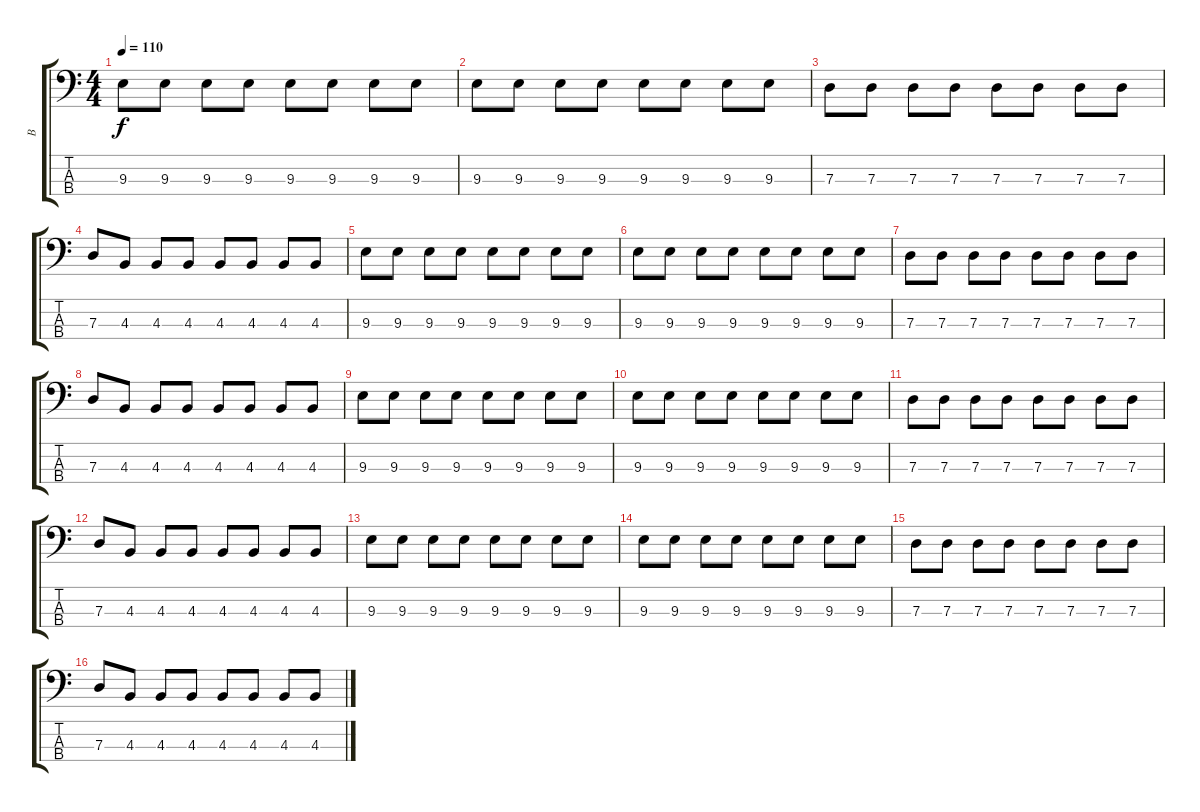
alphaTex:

\track ("B" "B") {instrument electricbassfinger}
\staff {score tabs}
\tuning (F2 C2 G1 D1) {hide}
\ts (4 4)
\tempo 110
\clef f4
\ks c
9.3.8{dy f} 9.3.8 9.3.8 9.3.8 9.3.8 9.3.8 9.3.8 9.3.8 |
9.3.8 9.3.8 9.3.8 9.3.8 9.3.8 9.3.8 9.3.8 9.3.8 |
7.3.8 7.3.8 7.3.8 7.3.8 7.3.8 7.3.8 7.3.8 7.3.8 |
7.3.8 4.3.8 4.3.8 4.3.8 4.3.8 4.3.8 4.3.8 4.3.8 |
9.3.8 9.3.8 9.3.8 9.3.8 9.3.8 9.3.8 9.3.8 9.3.8 |
9.3.8 9.3.8 9.3.8 9.3.8 9.3.8 9.3.8 9.3.8 9.3.8 |
7.3.8 7.3.8 7.3.8 7.3.8 7.3.8 7.3.8 7.3.8 7.3.8 |
7.3.8 4.3.8 4.3.8 4.3.8 4.3.8 4.3.8 4.3.8 4.3.8 |
9.3.8{instrument electricbasspick} 9.3.8 9.3.8 9.3.8 9.3.8 9.3.8 9.3.8 9.3.8 |
9.3.8 9.3.8 9.3.8 9.3.8 9.3.8 9.3.8 9.3.8 9.3.8 |
7.3.8 7.3.8 7.3.8 7.3.8 7.3.8 7.3.8 7.3.8 7.3.8 |
7.3.8 4.3.8 4.3.8 4.3.8 4.3.8 4.3.8 4.3.8 4.3.8 |
9.3.8 9.3.8 9.3.8 9.3.8 9.3.8 9.3.8 9.3.8 9.3.8 |
9.3.8 9.3.8 9.3.8 9.3.8 9.3.8 9.3.8 9.3.8 9.3.8 |
7.3.8 7.3.8 7.3.8 7.3.8 7.3.8 7.3.8 7.3.8 7.3.8 |
7.3.8 4.3.8 4.3.8 4.3.8 4.3.8 4.3.8 4.3.8 4.3.8
